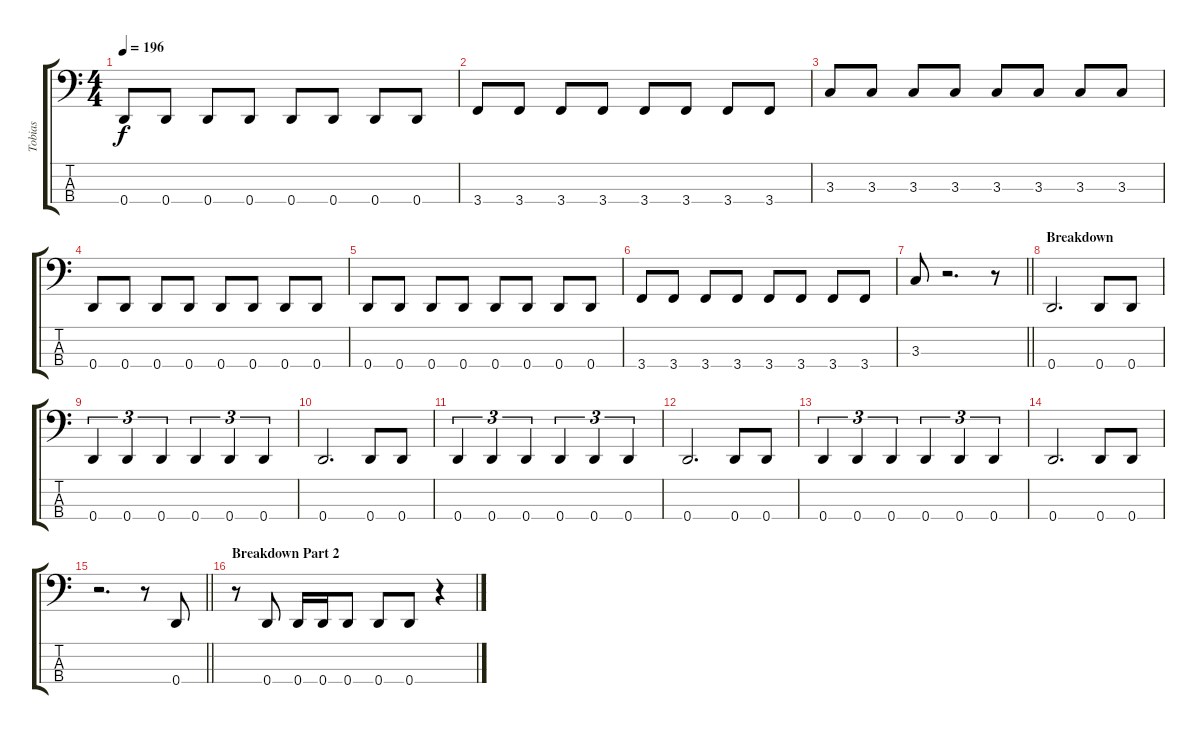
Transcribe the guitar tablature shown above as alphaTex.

\track ("Tobias" "Tobias") {instrument electricbasspick}
\staff {score tabs}
\tuning (G2 D2 A1 D1) {hide}
\ts (4 4)
\tempo 196
\clef f4
\ks aminor
0.4.8{dy f} 0.4.8 0.4.8 0.4.8 0.4.8 0.4.8 0.4.8 0.4.8 |
3.4.8 3.4.8 3.4.8 3.4.8 3.4.8 3.4.8 3.4.8 3.4.8 |
3.3.8 3.3.8 3.3.8 3.3.8 3.3.8 3.3.8 3.3.8 3.3.8 |
0.4.8 0.4.8 0.4.8 0.4.8 0.4.8 0.4.8 0.4.8 0.4.8 |
0.4.8 0.4.8 0.4.8 0.4.8 0.4.8 0.4.8 0.4.8 0.4.8 |
3.4.8 3.4.8 3.4.8 3.4.8 3.4.8 3.4.8 3.4.8 3.4.8 |
\barLineRight lightlight
3.3.8 r.2{d} r.8 |
\section ("" "Breakdown")
0.4.2{d} 0.4.8 0.4.8 |
0.4.4{tu (3 2)} 0.4.4{tu (3 2)} 0.4.4{tu (3 2)} 0.4.4{tu (3 2)} 0.4.4{tu (3 2)} 0.4.4{tu (3 2)} |
0.4.2{d} 0.4.8 0.4.8 |
0.4.4{tu (3 2)} 0.4.4{tu (3 2)} 0.4.4{tu (3 2)} 0.4.4{tu (3 2)} 0.4.4{tu (3 2)} 0.4.4{tu (3 2)} |
0.4.2{d} 0.4.8 0.4.8 |
0.4.4{tu (3 2)} 0.4.4{tu (3 2)} 0.4.4{tu (3 2)} 0.4.4{tu (3 2)} 0.4.4{tu (3 2)} 0.4.4{tu (3 2)} |
0.4.2{d} 0.4.8 0.4.8 |
\barLineRight lightlight
r.2{d} r.8 0.4.8 |
\section ("" "Breakdown Part 2")
r.8 0.4.8 0.4.16 0.4.16 0.4.8 0.4.8 0.4.8 r.4
